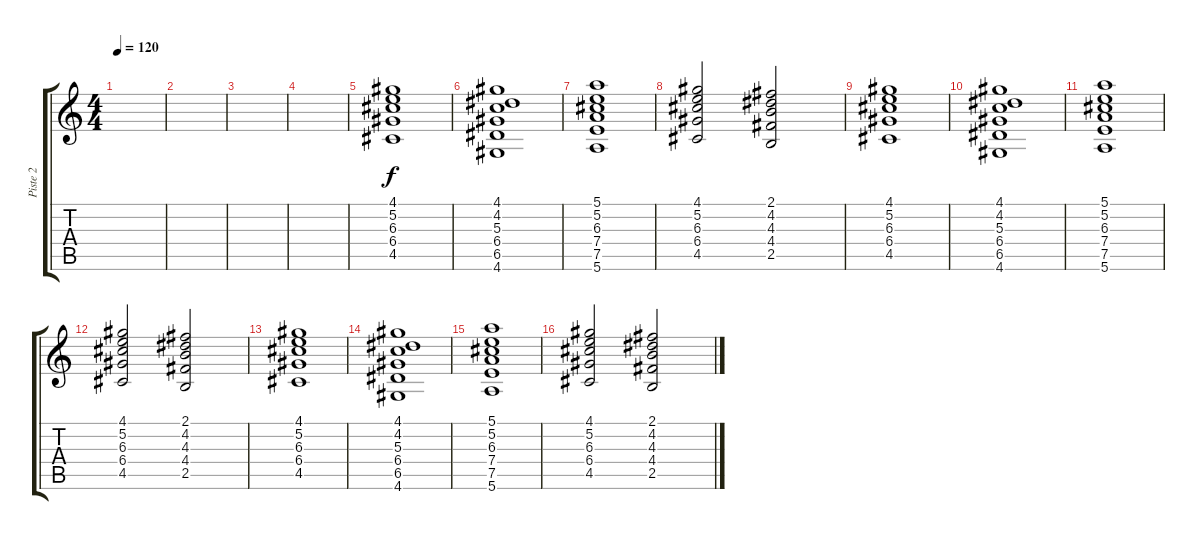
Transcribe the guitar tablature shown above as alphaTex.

\track ("Piste 2" "Piste 2") {instrument distortionguitar}
\staff {score tabs}
\tuning (E4 B3 G3 D3 A2 E2) {hide}
\ts (4 4)
\tempo 120
\clef g2
\ks c
|
|
|
|
(4.1 5.2 6.3 6.4 4.5).1 |
(4.1 4.2 5.3 6.4 6.5 4.6).1 |
(5.1 5.2 6.3 7.4 7.5 5.6).1 |
(4.1 5.2 6.3 6.4 4.5).2 (2.1 4.2 4.3 4.4 2.5).2 |
(4.1 5.2 6.3 6.4 4.5).1 |
(4.1 4.2 5.3 6.4 6.5 4.6).1 |
(5.1 5.2 6.3 7.4 7.5 5.6).1 |
(4.1 5.2 6.3 6.4 4.5).2 (2.1 4.2 4.3 4.4 2.5).2 |
(4.1 5.2 6.3 6.4 4.5).1 |
(4.1 4.2 5.3 6.4 6.5 4.6).1 |
(5.1 5.2 6.3 7.4 7.5 5.6).1 |
(4.1 5.2 6.3 6.4 4.5).2 (2.1 4.2 4.3 4.4 2.5).2
